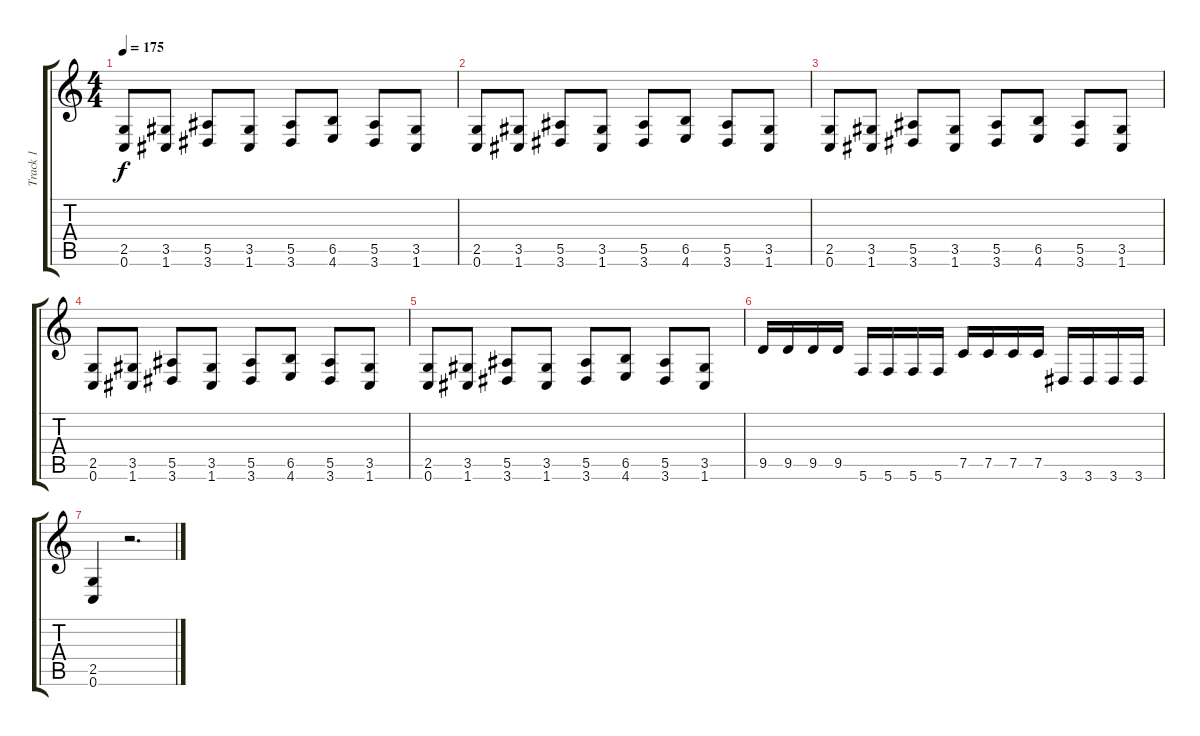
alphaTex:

\track ("Track 1" "Track 1") {instrument distortionguitar}
\staff {score tabs}
\tuning (C4 G3 Eb3 Bb2 F2 C2) {hide}
\ts (4 4)
\tempo 175
\clef g2
\ks c
(2.5 0.6).8{dy f} (3.5 1.6).8 (5.5 3.6).8 (3.5 1.6).8 (5.5 3.6).8 (6.5 4.6).8 (5.5 3.6).8 (3.5 1.6).8 |
(2.5 0.6).8 (3.5 1.6).8 (5.5 3.6).8 (3.5 1.6).8 (5.5 3.6).8 (6.5 4.6).8 (5.5 3.6).8 (3.5 1.6).8 |
(2.5 0.6).8 (3.5 1.6).8 (5.5 3.6).8 (3.5 1.6).8 (5.5 3.6).8 (6.5 4.6).8 (5.5 3.6).8 (3.5 1.6).8 |
(2.5 0.6).8 (3.5 1.6).8 (5.5 3.6).8 (3.5 1.6).8 (5.5 3.6).8 (6.5 4.6).8 (5.5 3.6).8 (3.5 1.6).8 |
(2.5 0.6).8 (3.5 1.6).8 (5.5 3.6).8 (3.5 1.6).8 (5.5 3.6).8 (6.5 4.6).8 (5.5 3.6).8 (3.5 1.6).8 |
9.5.16 9.5.16 9.5.16 9.5.16 5.6.16 5.6.16 5.6.16 5.6.16 7.5.16 7.5.16 7.5.16 7.5.16 3.6.16 3.6.16 3.6.16 3.6.16 |
(2.5 0.6).4 r.2{d}
